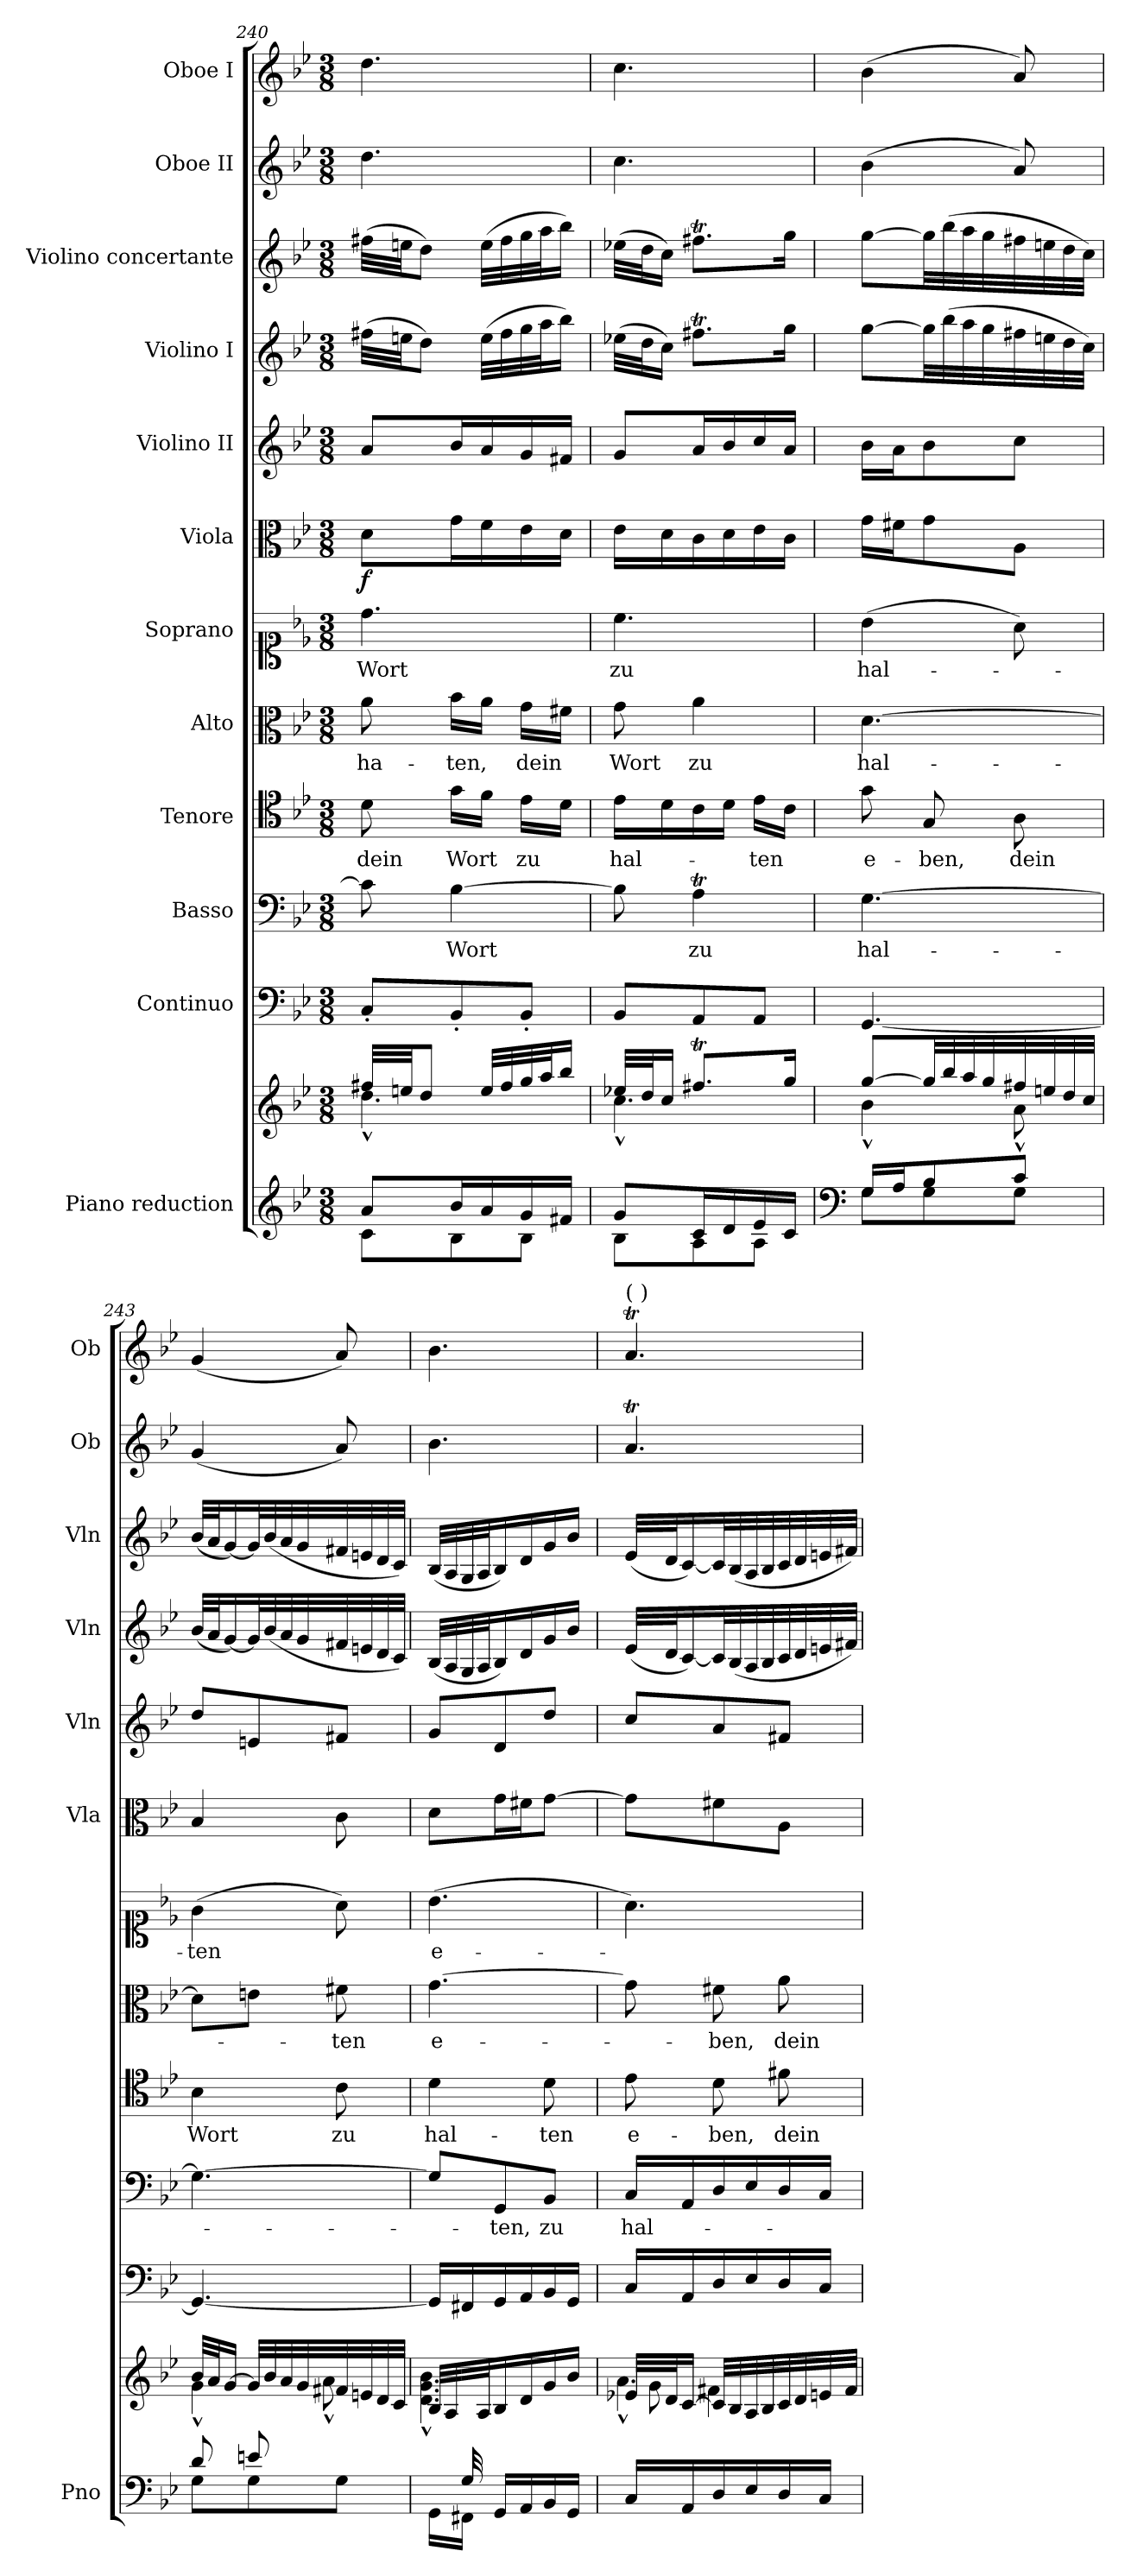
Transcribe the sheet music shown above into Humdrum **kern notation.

**kern	**kern	**kern	**kern	**text	**kern	**text	**kern	**text	**kern	**text	**kern	**dynam	**kern	**kern	**kern	**kern	**kern
*part12	*part12	*part11	*part10	*part10	*part9	*part9	*part8	*part8	*part7	*part7	*part6	*part6	*part5	*part4	*part3	*part2	*part1
*staff13	*staff12	*staff11	*staff10	*staff10	*staff9	*staff9	*staff8	*staff8	*staff7	*staff7	*staff6	*staff6	*staff5	*staff4	*staff3	*staff2	*staff1
*I"Piano reduction	*	*I"Continuo	*I"Basso	*	*I"Tenore	*	*I"Alto	*	*I"Soprano	*	*I"Viola	*	*I"Violino II	*I"Violino I	*I"Violino concertante	*I"Oboe II	*I"Oboe I
*I'Pno	*	*	*	*	*	*	*	*	*	*	*I'Vla	*	*I'Vln	*I'Vln	*I'Vln	*I'Ob	*I'Ob
*clefG2	*clefG2	*clefF4	*clefF4	*	*clefC4	*	*clefC3	*	*clefC1	*	*clefC3	*	*clefG2	*clefG2	*clefG2	*clefG2	*clefG2
*k[b-e-]	*k[b-e-]	*k[b-e-]	*k[b-e-]	*	*k[b-e-]	*	*k[b-e-]	*	*k[b-e-]	*	*k[b-e-]	*	*k[b-e-]	*k[b-e-]	*k[b-e-]	*k[b-e-]	*k[b-e-]
*M3/8	*M3/8	*M3/8	*M3/8	*	*M3/8	*	*M3/8	*	*M3/8	*	*M3/8	*	*M3/8	*M3/8	*M3/8	*M3/8	*M3/8
=240	=240	=240	=240	=240	=240	=240	=240	=240	=240	=240	=240	=240	=240	=240	=240	=240	=240
*^	*^	*	*	*	*	*	*	*	*	*	*	*	*	*	*	*	*
!	!	!	!	!	!	!	!	!LO:LY:b	!	!LO:LY:b	!	!LO:LY:b	!	!LO:DY:b	!	!	!	!	!
8a/L	8c\L	32ff#X/LLL	4.dd^^\	8C'/L	8c\]	.	8d\	dein	8a\	ha-	4.dd\	Wort	8d\L	f	8a/L	(32ff#X\LLL	(32ff#X\LLL	4.dd\	4.dd\
.	.	32een/JJ	.	.	.	.	.	.	.	.	.	.	.	.	.	32een\JJ	32een\JJ	.	.
.	.	8dd/J	.	.	.	.	.	.	.	.	.	.	.	.	.	8dd\J)	8dd\J)	.	.
!	!	!	!	!	!	!LO:LY:b	!	!LO:LY:b	!	!LO:LY:b	!	!	!	!	!	!	!	!	!
16b-/L	8B-\	.	.	8BB-'/	[4B-\	Wort	16g\LL	Wort	16b-\LL	-ten,	.	.	16g\L	.	16b-/L	.	.	.	.
16a/	.	32ee/LLL	.	.	.	.	16f\JJ	.	16a\JJ	.	.	.	16f\	.	16a/	(32ee\LLL	(32ee\LLL	.	.
.	.	32ff#/	.	.	.	.	.	.	.	.	.	.	.	.	.	32ff#\	32ff#\	.	.
!	!	!	!	!	!	!	!	!LO:LY:b	!	!LO:LY:b	!	!	!	!	!	!	!	!	!
16g/	8B-\J	32gg/	.	8BB-'/J	.	.	16e-\LL	zu	16g\LL	dein	.	.	16e-\	.	16g/	32gg\	32gg\	.	.
.	.	32aa/J	.	.	.	.	.	.	.	.	.	.	.	.	.	32aa\J	32aa\J	.	.
16f#X/JJ	.	16bb-/JJ	.	.	.	.	16d\JJ	.	16f#X\JJ	.	.	.	16d\JJ	.	16f#X/JJ	16bb-\JJ)	16bb-\JJ)	.	.
=241	=241	=241	=241	=241	=241	=241	=241	=241	=241	=241	=241	=241	=241	=241	=241	=241	=241	=241	=241
!	!	!	!	!	!	!	!	!LO:LY:b	!	!LO:LY:b	!	!LO:LY:b	!	!	!	!	!	!	!
8g/L	8B-\L	32ee-X/LLL	4.cc^^\	8BB-/L	8B-\]	.	16e-\LL	hal-	8g\	Wort	4.cc\	zu	16e-\LL	.	8g/L	(32ee-X\LLL	(32ee-X\LLL	4.cc\	4.cc\
.	.	32dd/J	.	.	.	.	.	.	.	.	.	.	.	.	.	32dd\J	32dd\J	.	.
.	.	16cc/JJ	.	.	.	.	16d\	.	.	.	.	.	16d\	.	.	16cc\JJ)	16cc\JJ)	.	.
!	!	!	!	!	!	!LO:LY:b	!	!	!	!LO:LY:b	!	!	!	!	!	!	!	!	!
16c/L	8A\	8.ff#Xt/L	.	8AA/	4At\	zu	16c\	.	4a\	zu	.	.	16c\	.	16a/L	8.ff#Xt\L	8.ff#Xt\L	.	.
16d/	.	.	.	.	.	.	16d\JJ	.	.	.	.	.	16d\	.	16b-/	.	.	.	.
!	!	!	!	!	!	!	!	!LO:LY:b	!	!	!	!	!	!	!	!	!	!	!
16e-/	8A\J	.	.	8AA/J	.	.	16e-\LL	-ten	.	.	.	.	16e-\	.	16cc/	.	.	.	.
16c/JJ	.	16gg/Jk	.	.	.	.	16c\JJ	.	.	.	.	.	16c\JJ	.	16a/JJ	16gg\Jk	16gg\Jk	.	.
=242	=242	=242	=242	=242	=242	=242	=242	=242	=242	=242	=242	=242	=242	=242	=242	=242	=242	=242	=242
*clefF4	*	*	*	*	*	*	*	*	*	*	*	*	*	*	*	*	*	*	*
!	!	!	!	!	!	!LO:LY:b	!	!LO:LY:b	!	!LO:LY:b	!	!LO:LY:b	!	!	!	!	!	!	!
16G/LL	8G\L	[8gg/L	4b-^^\	[4.GG/	[4.G\	hal-	8g\	e-	[4.d\	hal-	(4b-\	hal-	16g\LL	.	16b-\LL	[8gg\L	[8gg\L	(4b-\	(4b-\
16A/J	.	.	.	.	.	.	.	.	.	.	.	.	16f#X\J	.	16a\J	.	.	.	.
!	!	!	!	!	!	!	!	!LO:LY:b	!	!	!	!	!	!	!	!	!	!	!
8B-/	8G\	32gg/LL]	.	.	.	.	8G/	-ben,	.	.	.	.	8g\	.	8b-\	32gg\LL]	32gg\LL]	.	.
.	.	32bb-/	.	.	.	.	.	.	.	.	.	.	.	.	.	(32bb-\	(32bb-\	.	.
.	.	32aa/	.	.	.	.	.	.	.	.	.	.	.	.	.	32aa\	32aa\	.	.
.	.	32gg/	.	.	.	.	.	.	.	.	.	.	.	.	.	32gg\	32gg\	.	.
!	!	!	!	!	!	!	!	!LO:LY:b	!	!	!	!	!	!	!	!	!	!	!
8c/J	8G\J	32ff#X/	8a^^\	.	.	.	8A\	dein	.	.	8a\)	.	8A\J	.	8cc\J	32ff#X\	32ff#X\	8a/)	8a/)
.	.	32een/	.	.	.	.	.	.	.	.	.	.	.	.	.	32een\	32een\	.	.
.	.	32dd/	.	.	.	.	.	.	.	.	.	.	.	.	.	32dd\	32dd\	.	.
.	.	32cc/JJJ	.	.	.	.	.	.	.	.	.	.	.	.	.	32cc\JJJ)	32cc\JJJ)	.	.
=243	=243	=243	=243	=243	=243	=243	=243	=243	=243	=243	=243	=243	=243	=243	=243	=243	=243	=243	=243
*	*	*	*^	*	*	*	*	*	*	*	*	*	*	*	*	*	*	*	*
!	!	!	!	!	!	!	!	!	!LO:LY:b	!	!	!	!LO:LY:b	!	!	!	!	!	!	!
8d/L	8G\L	32b-/LLL	4g^^\	4ryy	4.GG/_	4.G\_	.	4B-\	Wort	8d\L]	.	(4g\	-ten	4B-/	.	8dd/L	(32b-/LLL	(32b-/LLL	(4g/	(4g/
.	.	32a/J	.	.	.	.	.	.	.	.	.	.	.	.	.	.	32a/J	32a/J	.	.
.	.	[16g/JJ	.	.	.	.	.	.	.	.	.	.	.	.	.	.	[16g/)	[16g/)	.	.
8en/	8G\	32g/LLL]	.	.	.	.	.	.	.	8en\J	.	.	.	.	.	8en/	32g/L]	32g/L]	.	.
.	.	32b-/	.	.	.	.	.	.	.	.	.	.	.	.	.	.	(32b-/	(32b-/	.	.
.	.	32a/	.	.	.	.	.	.	.	.	.	.	.	.	.	.	32a/	32a/	.	.
.	.	32g/	.	.	.	.	.	.	.	.	.	.	.	.	.	.	32g/	32g/	.	.
!	!	!	!	!	!	!	!	!	!LO:LY:b	!	!LO:LY:b	!	!	!	!	!	!	!	!	!
8ryy	8G\J	32f#X/	8a^^\	8f#\J	.	.	.	8c\	zu	8f#X\	-ten	8a\)	.	8c\	.	8f#X/J	32f#X/	32f#X/	8a/)	8a/)
.	.	32en/	.	.	.	.	.	.	.	.	.	.	.	.	.	.	32en/	32en/	.	.
.	.	32d/	.	.	.	.	.	.	.	.	.	.	.	.	.	.	32d/	32d/	.	.
.	.	32c/JJJ	.	.	.	.	.	.	.	.	.	.	.	.	.	.	32c/JJJ)	32c/JJJ)	.	.
*	*	*	*v	*v	*	*	*	*	*	*	*	*	*	*	*	*	*	*	*	*
!!LO:PB:g=z
=244	=244	=244	=244	=244	=244	=244	=244	=244	=244	=244	=244	=244	=244	=244	=244	=244	=244	=244	=244
!	!	!	!	!	!	!	!	!LO:LY:b	!	!LO:LY:b	!	!LO:LY:b	!	!	!	!	!	!	!
16ryy	16GG\LL	32B-/LLL	4.d\^^ 4.g\^^ 4.b-\^^	16GG/LL]	8G/L]	.	4d\	hal-	[4.g\	e-	(4.b-\	e-	8d\L	.	8g/L	(32B-/LLL	(32B-/LLL	4.b-\	4.b-\
.	.	32A/	.	.	.	.	.	.	.	.	.	.	.	.	.	32A/	32A/	.	.
32G/	16FF#X\JJ	32ryy	.	16FF#X/	.	.	.	.	.	.	.	.	.	.	.	32G/	32G/	.	.
4ryy	.	32A/J	.	.	.	.	.	.	.	.	.	.	.	.	.	32A/J	32A/J	.	.
!	!	!	!	!	!	!LO:LY:b	!	!	!	!	!	!	!	!	!	!	!	!	!
.	16GG/LL	16B-/	.	16GG/	8GG/	-ten,	.	.	.	.	.	.	16g\L	.	8d/	16B-/)	16B-/)	.	.
.	16AA/	16d/	.	16AA/	.	.	.	.	.	.	.	.	16f#X\J	.	.	16d/	16d/	.	.
!	!	!	!	!	!	!LO:LY:b	!	!LO:LY:b	!	!	!	!	!	!	!	!	!	!	!
.	16BB-/	16g/	.	16BB-/	8BB-/J	zu	8d\	-ten	.	.	.	.	[8g\J	.	8dd/J	16g/	16g/	.	.
.	16GG/JJ	16b-/JJ	.	16GG/JJ	.	.	.	.	.	.	.	.	.	.	.	16b-/JJ	16b-/JJ	.	.
32ryy	.	.	.	.	.	.	.	.	.	.	.	.	.	.	.	.	.	.	.
*v	*v	*	*	*	*	*	*	*	*	*	*	*	*	*	*	*	*	*	*
=245	=245	=245	=245	=245	=245	=245	=245	=245	=245	=245	=245	=245	=245	=245	=245	=245	=245	=245
*	*	*^	*	*	*	*	*	*	*	*	*	*	*	*	*	*	*	*
!	!	!	!	!	!	!	!	!	!	!	!	!	!	!	!	!	!	!	!LO:TX:a:t=(    )
!	!	!	!	!	!	!LO:LY:b	!	!LO:LY:b	!	!	!	!	!	!	!	!	!	!	!
16C/LL	32e-X/LLL	4.a^^\	8g\	16C/LL	16C/LL	hal-	8e-\	e-	8g\]	.	4.a\)	.	8g\L]	.	8cc/L	(32e-/LLL	(32e-/LLL	4.at/	4.at/
.	32d/J	.	.	.	.	.	.	.	.	.	.	.	.	.	.	32d/J	32d/J	.	.
16AA/	[<16c/JJ	.	.	16AA/	16AA/	.	.	.	.	.	.	.	.	.	.	[16c/)	[16c/)	.	.
!	!	!	!	!	!	!	!	!LO:LY:b	!	!LO:LY:b	!	!	!	!	!	!	!	!	!
16D/	32c/LLL]	.	4f#X\	16D/	16D/	.	8d\	-ben,	8f#X\	-ben,	.	.	8f#X\	.	8a/	32c/L]	32c/L]	.	.
.	32B-/	.	.	.	.	.	.	.	.	.	.	.	.	.	.	(32B-/	(32B-/	.	.
16E-/	32A/	.	.	16E-/	16E-/	.	.	.	.	.	.	.	.	.	.	32A/	32A/	.	.
.	32B-/	.	.	.	.	.	.	.	.	.	.	.	.	.	.	32B-/	32B-/	.	.
!	!	!	!	!	!	!	!	!LO:LY:b	!	!LO:LY:b	!	!	!	!	!	!	!	!	!
16D/	32c/	.	.	16D/	16D/	.	8f#X\	dein	8a\	dein	.	.	8A\J	.	8f#X/J	32c/	32c/	.	.
.	32d/	.	.	.	.	.	.	.	.	.	.	.	.	.	.	32d/	32d/	.	.
16C/JJ	32en/	.	.	16C/JJ	16C/JJ	.	.	.	.	.	.	.	.	.	.	32en/	32en/	.	.
.	32f#/JJJ	.	.	.	.	.	.	.	.	.	.	.	.	.	.	32f#X/JJJ)	32f#X/JJJ)	.	.
*	*v	*v	*v	*	*	*	*	*	*	*	*	*	*	*	*	*	*	*	*
=	=	=	=	=	=	=	=	=	=	=	=	=	=	=	=	=	=
*-	*-	*-	*-	*-	*-	*-	*-	*-	*-	*-	*-	*-	*-	*-	*-	*-	*-
